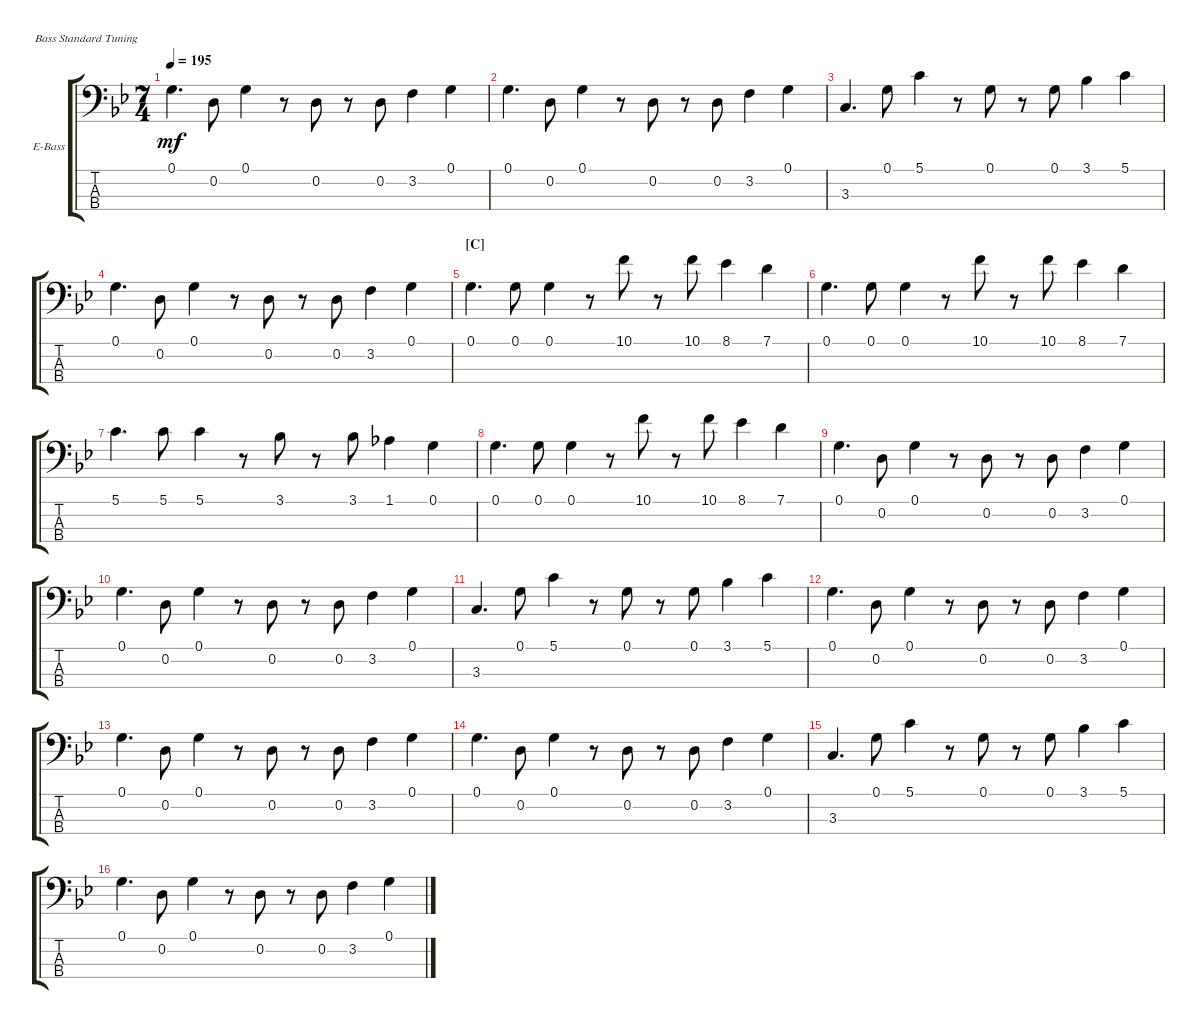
\defaultSystemsLayout 4
\bracketExtendMode groupsimilarinstruments
\firstSystemTrackNameOrientation horizontal
\otherSystemsTrackNameOrientation horizontal
\track ("Electric Bass" "E-Bass") {instrument electricbassfinger}
\staff {score tabs}
\tuning (G2 D2 A1 E1)
\ts (7 4)
\tempo 195
\clef f4
\ks gminor
0.1.4{d dy mf} 0.2.8 0.1.4 r.8 0.2.8 r.8 0.2.8 3.2.4 0.1.4 |
0.1.4{d} 0.2.8 0.1.4 r.8 0.2.8 r.8 0.2.8 3.2.4 0.1.4 |
3.3.4{d} 0.1.8 5.1.4 r.8 0.1.8 r.8 0.1.8 3.1.4 5.1.4 |
0.1.4{d} 0.2.8 0.1.4 r.8 0.2.8 r.8 0.2.8 3.2.4 0.1.4 |
\section ("C" "")
0.1.4{d} 0.1.8 0.1.4 r.8 10.1.8 r.8 10.1.8 8.1.4 7.1.4 |
0.1.4{d} 0.1.8 0.1.4 r.8 10.1.8 r.8 10.1.8 8.1.4 7.1.4 |
5.1.4{d} 5.1.8 5.1.4 r.8 3.1.8 r.8 3.1.8 1.1.4 0.1.4 |
0.1.4{d} 0.1.8 0.1.4 r.8 10.1.8 r.8 10.1.8 8.1.4 7.1.4 |
0.1.4{d} 0.2.8 0.1.4 r.8 0.2.8 r.8 0.2.8 3.2.4 0.1.4 |
0.1.4{d} 0.2.8 0.1.4 r.8 0.2.8 r.8 0.2.8 3.2.4 0.1.4 |
3.3.4{d} 0.1.8 5.1.4 r.8 0.1.8 r.8 0.1.8 3.1.4 5.1.4 |
0.1.4{d} 0.2.8 0.1.4 r.8 0.2.8 r.8 0.2.8 3.2.4 0.1.4 |
0.1.4{d} 0.2.8 0.1.4 r.8 0.2.8 r.8 0.2.8 3.2.4 0.1.4 |
0.1.4{d} 0.2.8 0.1.4 r.8 0.2.8 r.8 0.2.8 3.2.4 0.1.4 |
3.3.4{d} 0.1.8 5.1.4 r.8 0.1.8 r.8 0.1.8 3.1.4 5.1.4 |
0.1.4{d} 0.2.8 0.1.4 r.8 0.2.8 r.8 0.2.8 3.2.4 0.1.4
